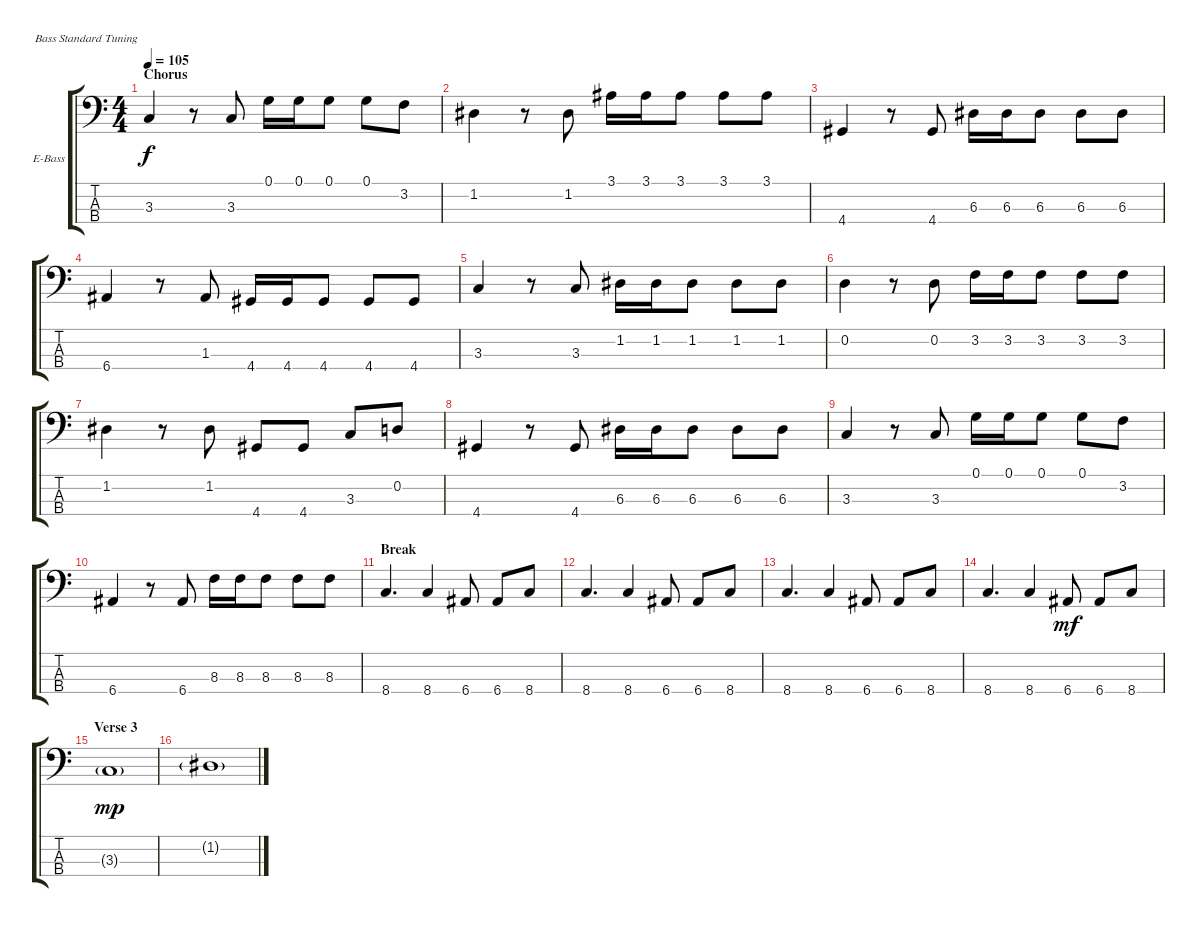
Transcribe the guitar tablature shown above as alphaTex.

\bracketExtendMode groupsimilarinstruments
\firstSystemTrackNameOrientation horizontal
\otherSystemsTrackNameOrientation horizontal
\track ("Electric Bass" "E-Bass") {instrument electricbassfinger}
\staff {score tabs}
\tuning (G2 D2 A1 E1)
\ts (4 4)
\section ("" "Chorus")
\tempo 105
\clef f4
\ks c
3.3.4{dy f} r.8 3.3.8 0.1.16 0.1.16 0.1.8 0.1.8 3.2.8 |
1.2.4 r.8 1.2.8 3.1.16 3.1.16 3.1.8 3.1.8 3.1.8 |
4.4.4 r.8 4.4.8 6.3.16 6.3.16 6.3.8 6.3.8 6.3.8 |
6.4.4 r.8 1.3.8 4.4.16 4.4.16 4.4.8 4.4.8 4.4.8 |
3.3.4 r.8 3.3.8 1.2.16 1.2.16 1.2.8 1.2.8 1.2.8 |
0.2.4 r.8 0.2.8 3.2.16 3.2.16 3.2.8 3.2.8 3.2.8 |
1.2.4 r.8 1.2.8 4.4.8 4.4.8 3.3.8 0.2.8 |
4.4.4 r.8 4.4.8 6.3.16 6.3.16 6.3.8 6.3.8 6.3.8 |
3.3.4 r.8 3.3.8 0.1.16 0.1.16 0.1.8 0.1.8 3.2.8 |
6.4.4 r.8 6.4.8 8.3.16 8.3.16 8.3.8 8.3.8 8.3.8 |
\section ("" "Break")
8.4.4{d} 8.4.4 6.4.8 6.4.8 8.4.8 |
8.4.4{d} 8.4.4 6.4.8 6.4.8 8.4.8 |
8.4.4{d} 8.4.4 6.4.8 6.4.8 8.4.8 |
8.4.4{d} 8.4.4 6.4.8{dy mf} 6.4.8 8.4.8 |
\section ("" "Verse 3")
3.3{g}.1{dy mp} |
1.2{g}.1
